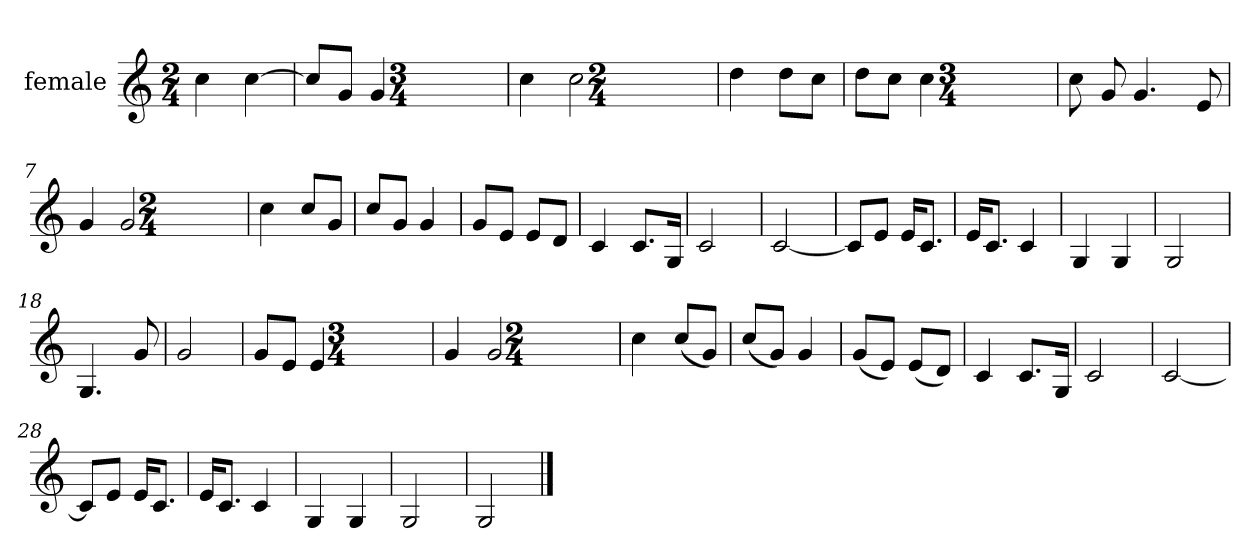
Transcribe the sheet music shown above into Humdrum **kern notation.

**kern
*part1
*staff1
*I"female
*clefG2
*k[]
*M2/4
*MM160
=1
4cc
[4cc
=2
8cc/L]
8g/J
4g
*M3/4
=3
4cc
2cc
*M2/4
=4
4dd
8dd\L
8cc\J
=5
8dd\L
8cc\J
4cc
*M3/4
=6
8cc
8g
4.g
8e
=7
4g
2g
*M2/4
=8
4cc
8cc/L
8g/J
=9
8cc/L
8g/J
4g
=10
8g/L
8e/J
8e/L
8d/J
=11
4c
8.c/L
16G/Jk
=12
2c
=13
[2c
=14
8c/L]
8e/J
16e/KL
8.c/J
=15
16e/KL
8.c/J
4c
=16
4G
4G
=17
2G
=18
4.G
8g
=19
2g
=20
8g/L
8e/J
4e
*M3/4
=21
4g
2g
*M2/4
=22
4cc
(8cc/L
8g/J)
=23
(8cc/L
8g/J)
4g
=24
(8g/L
8e/J)
(8e/L
8d/J)
=25
4c
8.c/L
16G/Jk
=26
2c
=27
[2c
=28
8c/L]
8e/J
16e/KL
8.c/J
=29
16e/KL
8.c/J
4c
=30
4G
4G
=31
2G
=32
2G
==
*-
